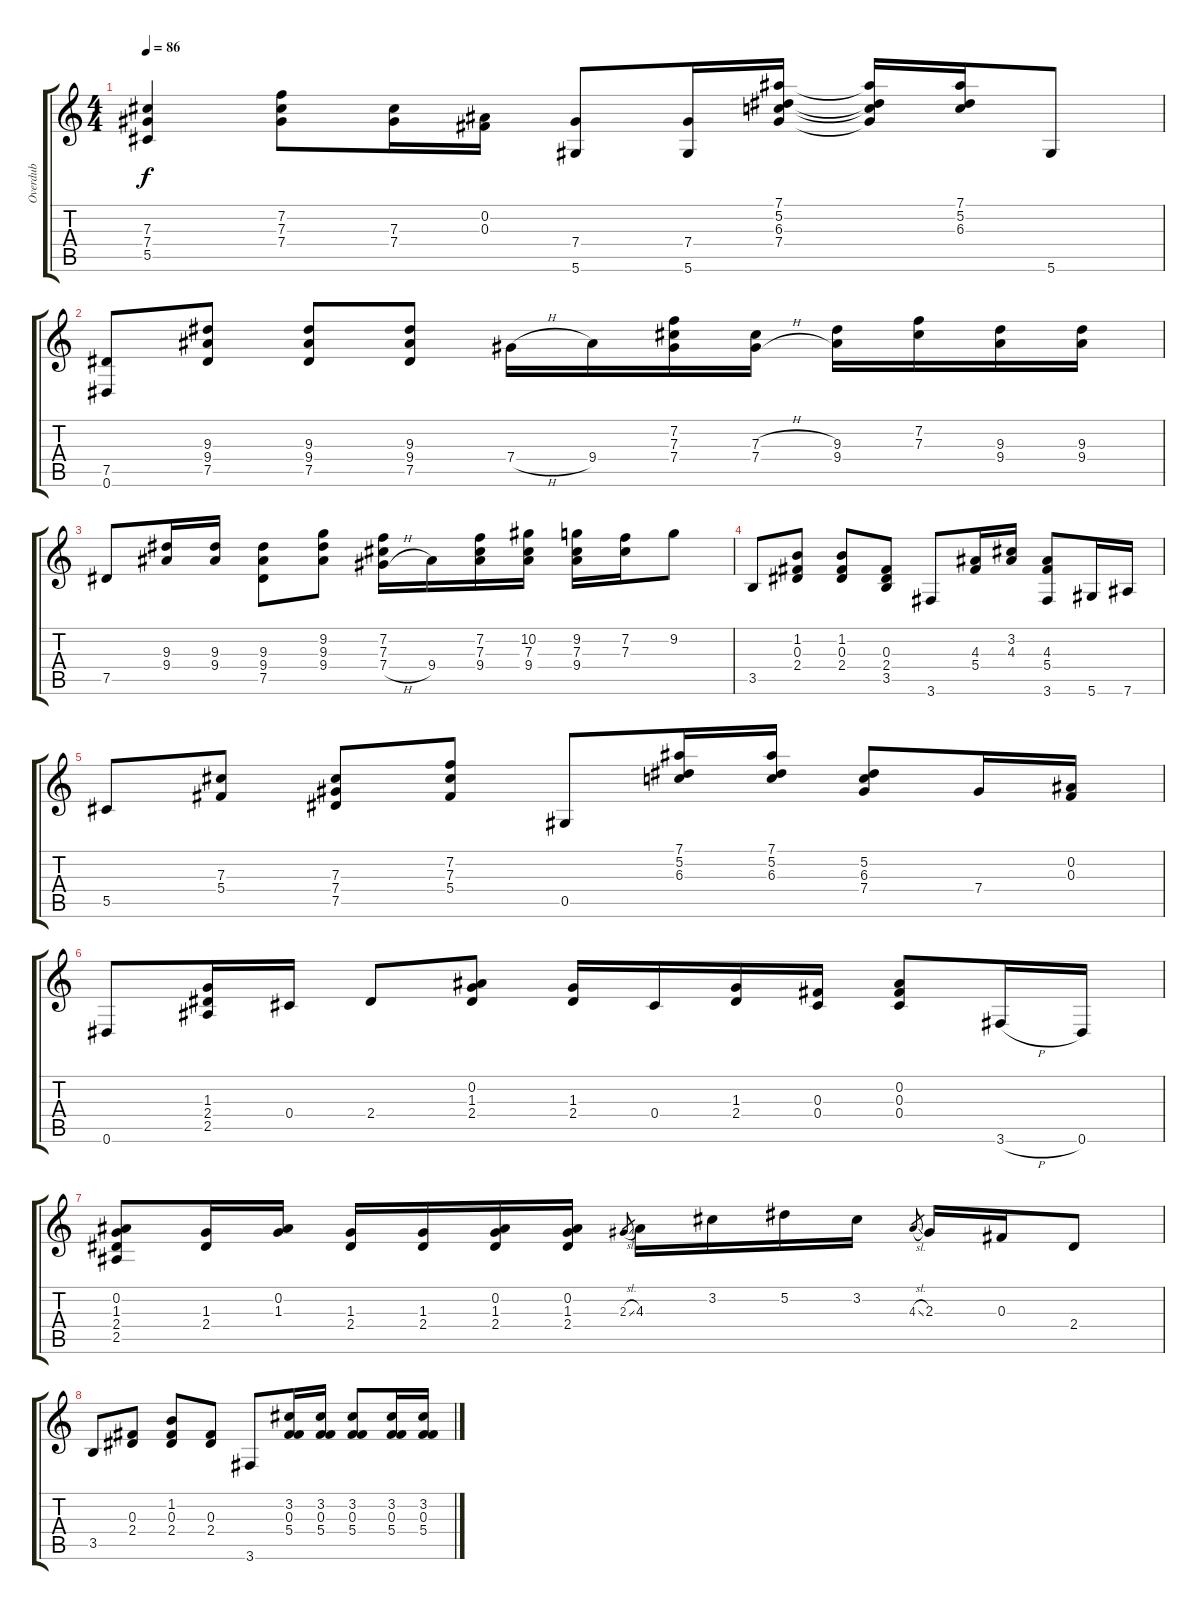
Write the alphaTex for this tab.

\track ("Overdub" "Overdub") {instrument fretlessbass}
\staff {score tabs}
\tuning (Eb4 Bb3 Gb3 Db3 Ab2 Eb2) {hide}
\ts (4 4)
\tempo 86
\clef g2
\ks c
(7.3 7.4 5.5).4{dy f} (7.2 7.3 7.4).8 (7.3 7.4).16 (0.2 0.3).16 (7.4 5.6).8 (7.4 5.6).16 (7.1 5.2 6.3 7.4).16 (7.1{t} 5.2{t} 6.3{t} 7.4{t}).16 (7.1 5.2 6.3).16 5.6.8 |
(7.5 0.6).8 (9.3 9.4 7.5).8 (9.3 9.4 7.5).8 (9.3 9.4 7.5).8 7.4{h}.16 9.4.16 (7.2 7.3 7.4).16 (7.3{h} 7.4{h}).16 (9.3 9.4).16 (7.2 7.3).16 (9.3 9.4).16 (9.3 9.4).16 |
7.5.8 (9.3 9.4).16 (9.3 9.4).16 (9.3 9.4 7.5).8 (9.2 9.3 9.4).8 (7.2 7.3 7.4{h}).16 9.4.16 (7.2 7.3 9.4).16 (10.2 7.3 9.4).16 (9.2 7.3 9.4).16 (7.2 7.3).16 9.2.8 |
3.5.8 (1.2 0.3 2.4).8 (1.2 0.3 2.4).8 (0.3 2.4 3.5).8 3.6.8 (4.3 5.4).16 (3.2 4.3).16 (4.3 5.4 3.6).8 5.6.16 7.6.16 |
5.5.8 (7.3 5.4).8 (7.3 7.4 7.5).8 (7.2 7.3 5.4).8 0.5.8 (7.1 5.2 6.3).16 (7.1 5.2 6.3).16 (5.2 6.3 7.4).8 7.4.16 (0.2 0.3).16 |
0.6.8 (1.3 2.4 2.5).16 0.4.16 2.4.8 (0.2 1.3 2.4).8 (1.3 2.4).16 0.4.16 (1.3 2.4).16 (0.3 0.4).16 (0.2 0.3 0.4).8 3.6{h}.16 0.6.16 |
(0.2 1.3 2.4 2.5).8 (1.3 2.4).16 (0.2 1.3).16 (1.3 2.4).16 (1.3 2.4).16 (0.2 1.3 2.4).16 (0.2 1.3 2.4).16 2.3{sl}.8{gr} 4.3.16 3.2.16 5.2.16 3.2.16 4.3{sl}.8{gr} 2.3.16 0.3.16 2.4.8 |
3.5.8 (0.3 2.4).8 (1.2 0.3 2.4).8 (0.3 2.4).8 3.6.8 (3.2 0.3 5.4).16 (3.2 0.3 5.4).16 (3.2 0.3 5.4).8 (3.2 0.3 5.4).16 (3.2 0.3 5.4).16
